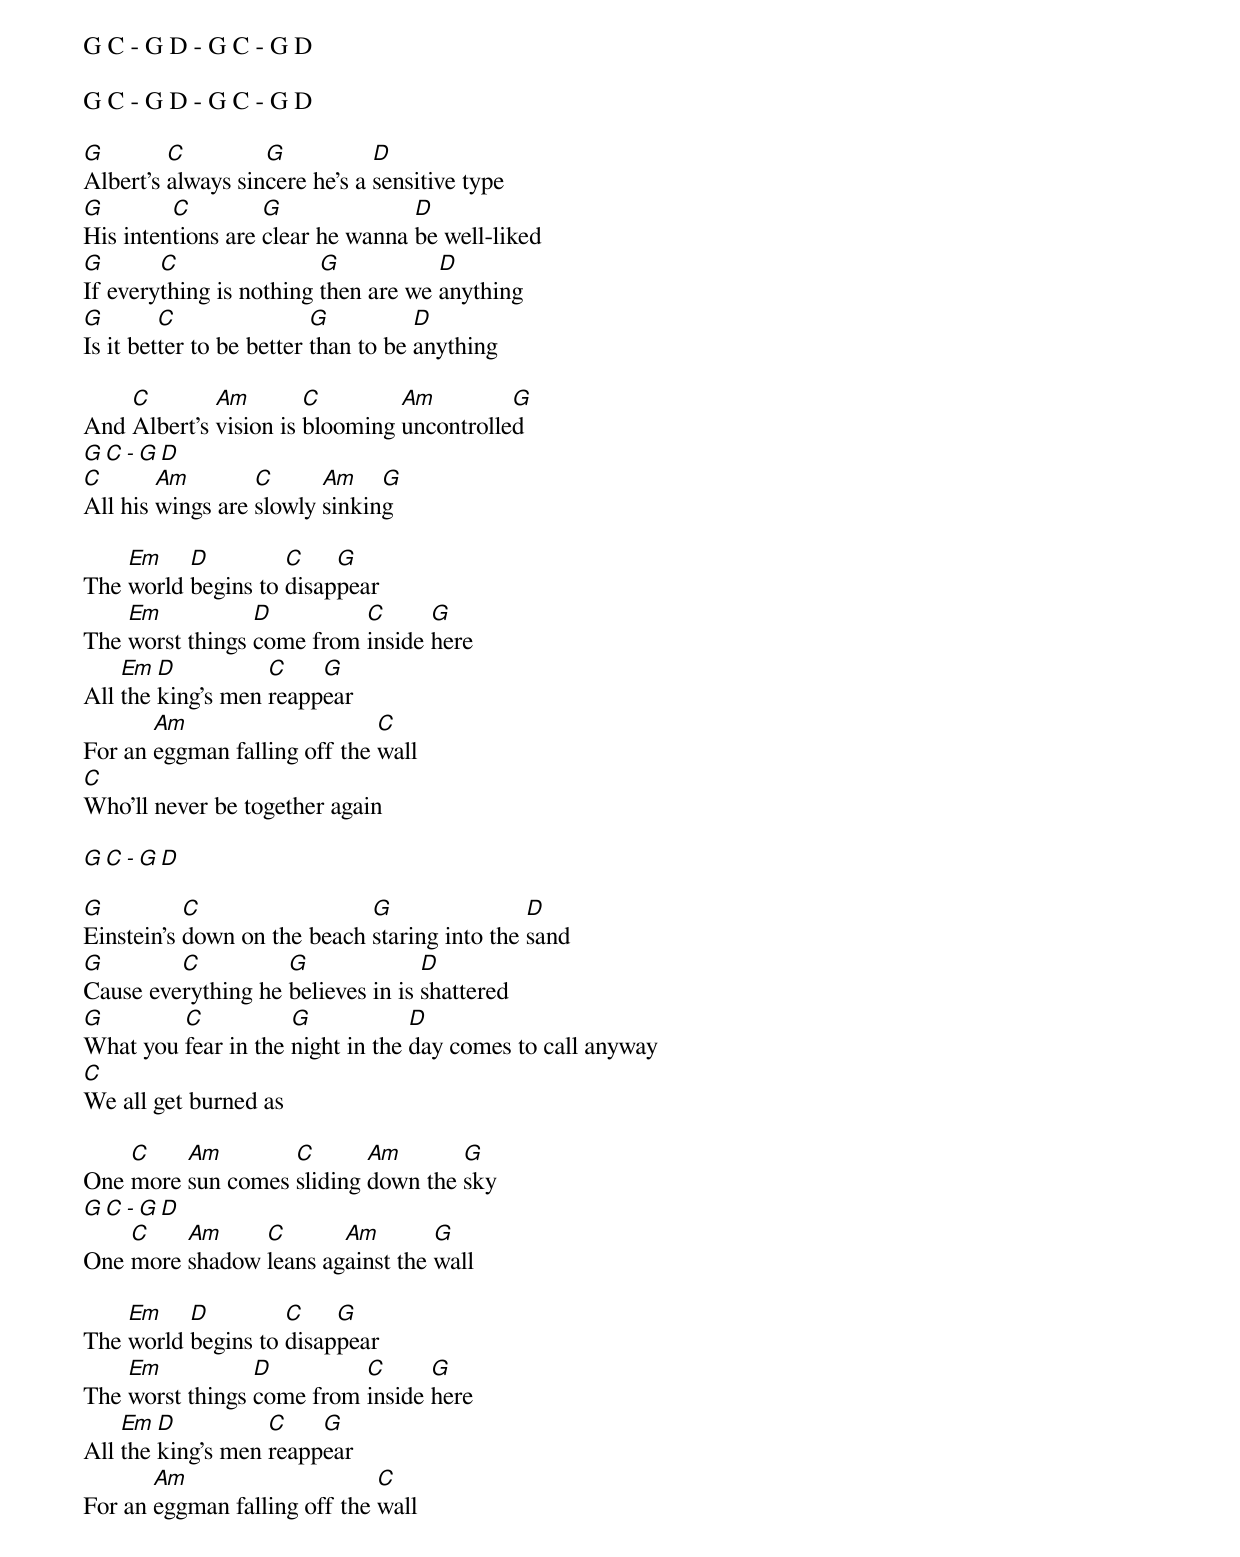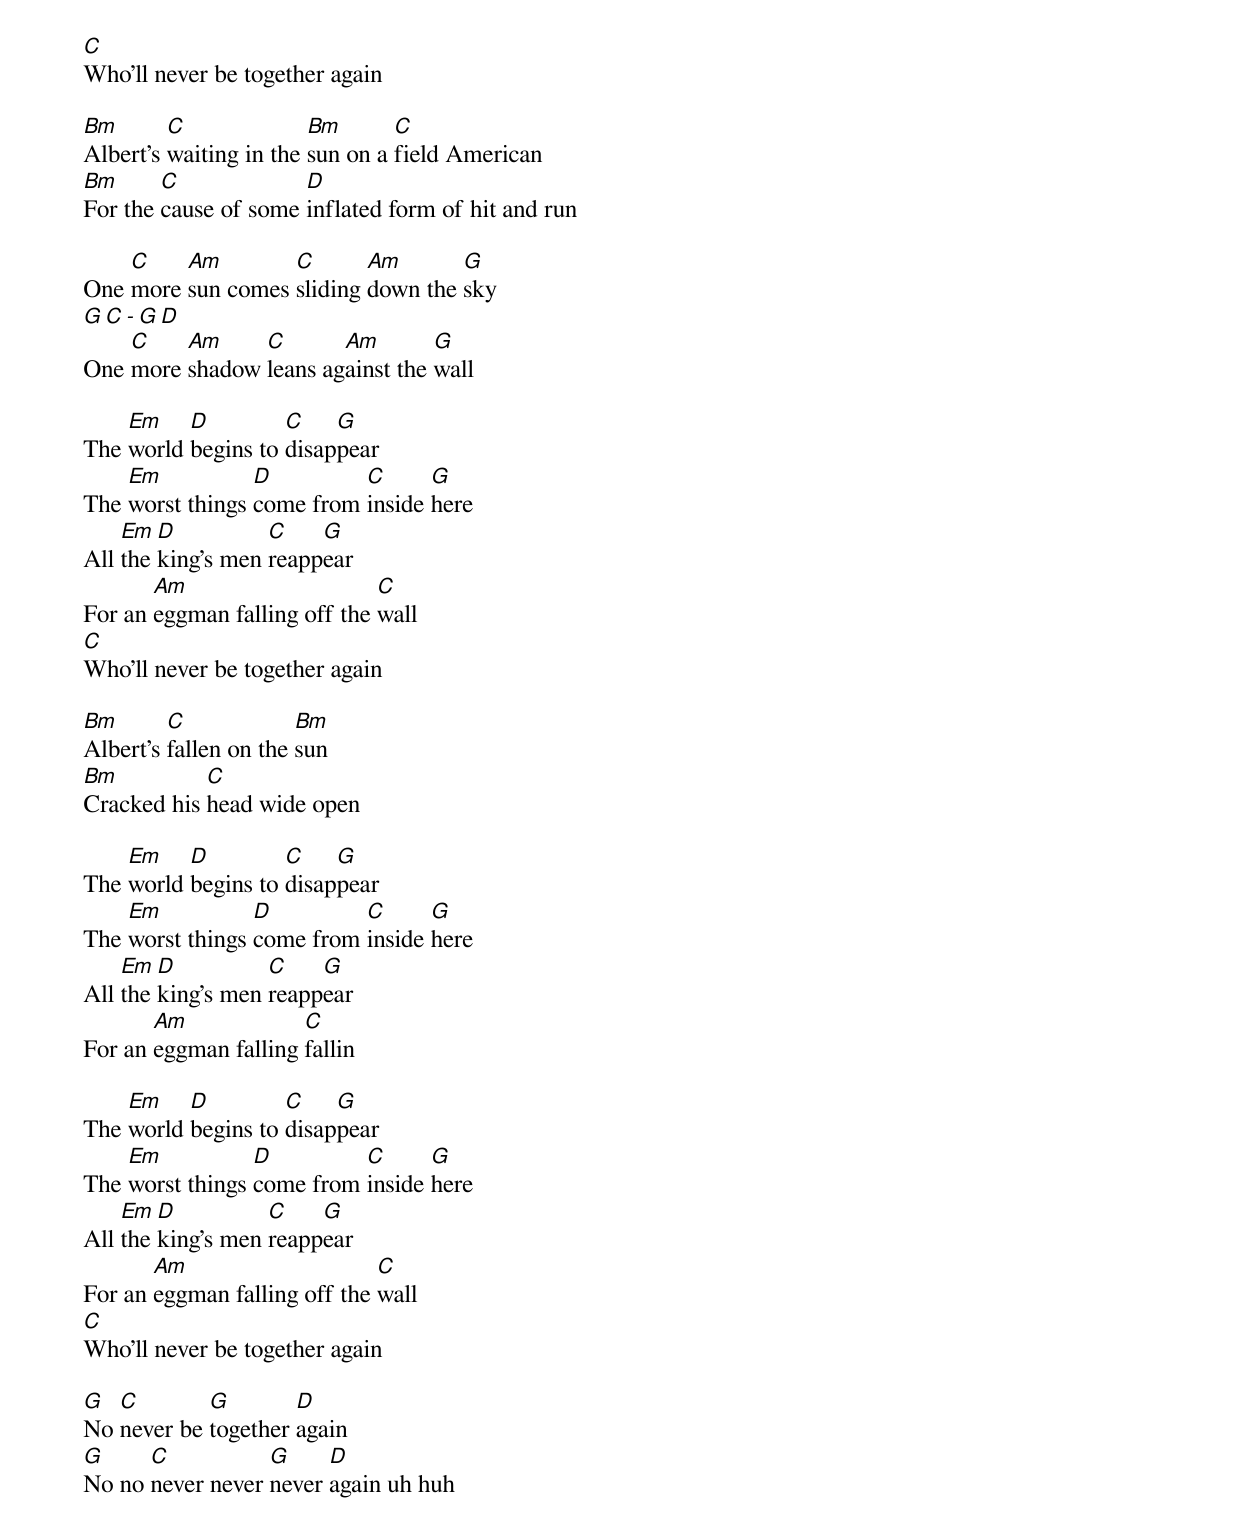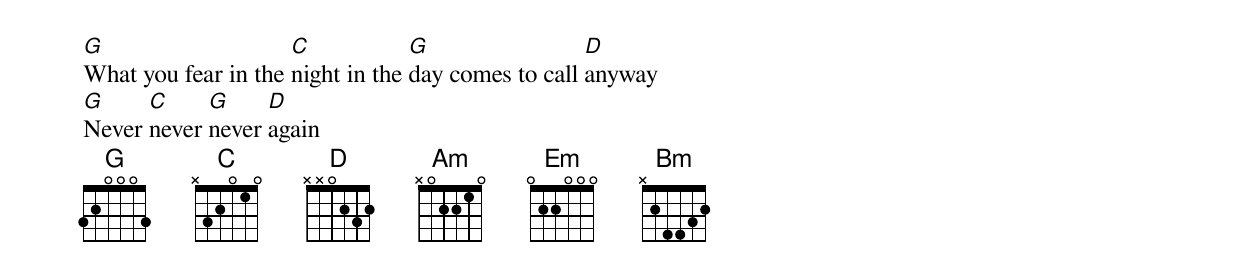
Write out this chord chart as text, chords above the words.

G C - G D - G C - G D

G C - G D - G C - G D

G        C         G           D
Albert's always sincere he's a sensitive type
G        C         G              D
His intentions are clear he wanna be well-liked
G       C                G           D
If everything is nothing then are we anything
G        C                G          D
Is it better to be better than to be anything

    C        Am        C        Am         G
And Albert's vision is blooming uncontrolled
G C - G D
C       Am        C      Am    G
All his wings are slowly sinking

    Em    D         C    G
The world begins to disappear
    Em           D         C      G
The worst things come from inside here
    Em  D          C    G
All the king's men reappear
       Am                     C
For an eggman falling off the wall
C
Who'll never be together again

G C - G D

G          C                 G                D
Einstein's down on the beach staring into the sand
G        C          G              D
Cause everything he believes in is shattered
G        C           G            D
What you fear in the night in the day comes to call anyway
C
We all get burned as

    C    Am        C       Am       G
One more sun comes sliding down the sky
G C - G D
    C    Am     C       Am        G
One more shadow leans against the wall

    Em    D         C    G
The world begins to disappear
    Em           D         C      G
The worst things come from inside here
    Em  D          C    G
All the king's men reappear
       Am                     C
For an eggman falling off the wall
C
Who'll never be together again

Bm       C              Bm       C
Albert's waiting in the sun on a field American
Bm      C             D
For the cause of some inflated form of hit and run

    C    Am        C       Am       G
One more sun comes sliding down the sky
G C - G D
    C    Am     C       Am        G
One more shadow leans against the wall

    Em    D         C    G
The world begins to disappear
    Em           D         C      G
The worst things come from inside here
    Em  D          C    G
All the king's men reappear
       Am                     C
For an eggman falling off the wall
C
Who'll never be together again

Bm       C             Bm
Albert's fallen on the sun
Bm          C
Cracked his head wide open

    Em    D         C    G
The world begins to disappear
    Em           D         C      G
The worst things come from inside here
    Em  D          C    G
All the king's men reappear
       Am             C
For an eggman falling fallin

    Em    D         C    G
The world begins to disappear
    Em           D         C      G
The worst things come from inside here
    Em  D          C    G
All the king's men reappear
       Am                     C
For an eggman falling off the wall
C
Who'll never be together again

G  C        G        D
No never be together again
G     C           G     D
No no never never never again uh huh
G                    C            G                 D
What you fear in the night in the day comes to call anyway
G     C     G     D
Never never never again
